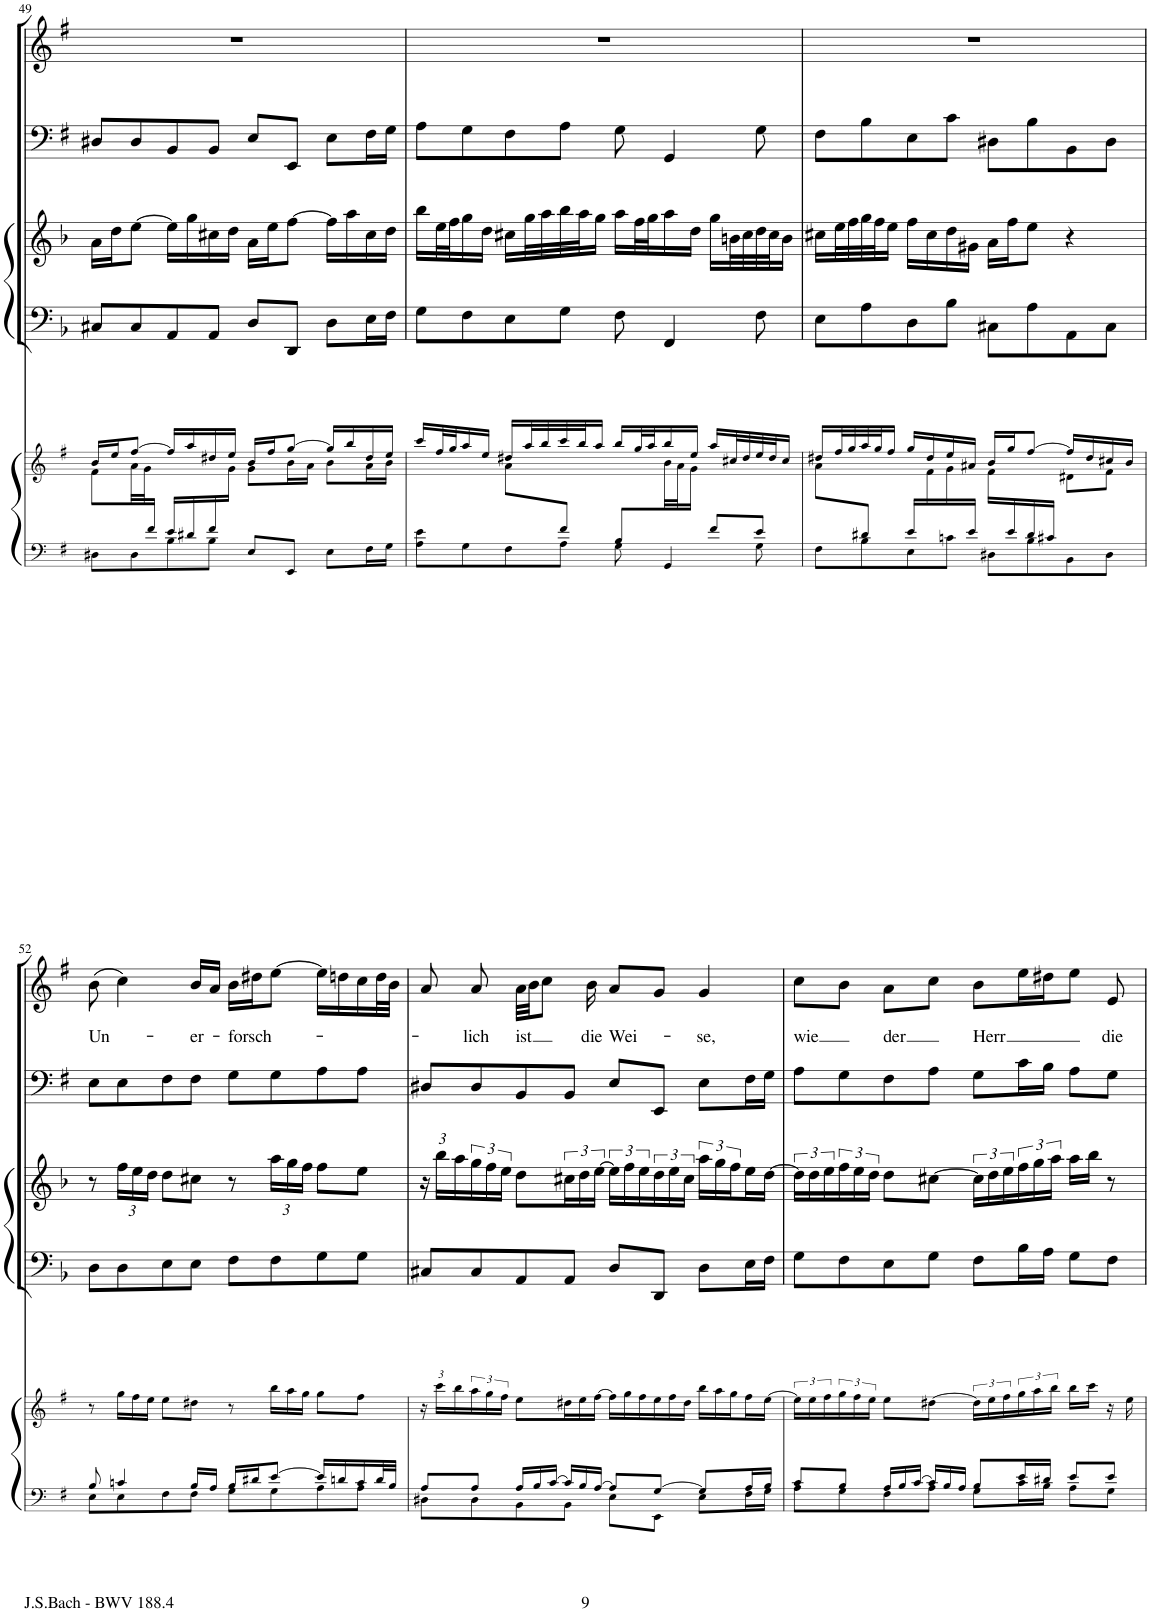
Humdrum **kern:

**kern	**kern	**kern	**kern	**kern	**kern	**text
*part4	*part4	*part3	*part3	*part2	*part1	*part1
*staff6	*staff5	*staff4	*staff3	*staff2	*staff1	*staff1
*I"Piano reduction	*	*I"Organo obligato	*	*I"Violoncello	*I"Alto	*
*I'Pno	*	*	*	*I'Vc	*	*
!!LO:PB:g=z
*clefF4	*clefG2	*clefF4	*clefG2	*clefF4	*clefG2	*
*	*	*Trd-1c-2	*Trd-1c-2	*	*	*
*k[f#]	*k[f#]	*k[b-]	*k[b-]	*k[f#]	*k[f#]	*
*M4/4	*M4/4	*M4/4	*M4/4	*M4/4	*M4/4	*
*met(c)	*met(c)	*met(c)	*met(c)	*met(c)	*met(c)	*
=49	=49	=49	=49	=49	=49	=49
*^	*^	*	*	*	*	*
8.ryy	8D#X\L	16b/LL	8f#\L	8C#X/L	16a\LL	8D#X/L	1r	.
.	.	16ee/J	.	.	16dd\J	.	.	.
.	8D#\	[8ff#/J	32a\LL	8C#/	[8ee\J	8D#/	.	.
.	.	.	32g\J	.	.	.	.	.
16f#/JJ	.	.	4ryy	.	.	.	.	.
16e/LL	8B\	16ff#/LL]	.	8AA/	16ee\LL]	8BB/	.	.
16d#X/	.	16aa/	.	.	16gg\	.	.	.
16f#/	8B\J	16dd#X/	.	8AA/J	16cc#X\	8BB/J	.	.
2ryy	.	16ee/JJ	16g\JJ	.	16dd\JJ	.	.	.
.	8E/L	16b/LL	8g\L	8D/L	16a\LL	8E/L	.	.
.	.	16ff#/J	.	.	16ee\J	.	.	.
.	8EE/J	[8gg/J	16b\L	8DD/J	[8ff\J	8EE/J	.	.
.	.	.	16a\JJ	.	.	.	.	.
.	8E\L	16gg/LL]	8b\L	8D\L	16ff\LL]	8E\L	.	.
.	.	16bb/	.	.	16aa\	.	.	.
.	16F#\L	16dd#/	16a\L	16E\L	16cc#\	16F#\L	.	.
16ryy	16G\JJ	16ee/JJ	16b\JJ	16F\JJ	16dd\JJ	16G\JJ	.	.
=50	=50	=50	=50	=50	=50	=50	=50	=50
4e\	8A\L	16ccc/LL	4ryy	8G\L	16bb-\LL	8A\L	1r	.
.	.	32ff#/L	.	.	32ee\L	.	.	.
.	.	32gg/J	.	.	32ff\J	.	.	.
.	8G\	16aa/	.	8F\	16gg\	8G\	.	.
.	.	16ee/JJ	.	.	16dd\JJ	.	.	.
8ryy	8F#\	16dd#X/LL	8a\L	8E\	16cc#X\LL	8F#\	.	.
.	.	32aa/L	.	.	32gg\L	.	.	.
.	.	32bb/	.	.	32aa\	.	.	.
8f#/J	8A\J	32ccc/	4ryy	8G\J	32bb-\	8A\J	.	.
.	.	32bb/J	.	.	32aa\J	.	.	.
.	.	16aa/JJ	.	.	16gg\JJ	.	.	.
8B/L	8G\	16bb/LL	.	8F\	16aa\LL	8G\	.	.
.	.	32gg/L	.	.	32ff\L	.	.	.
.	.	32aa/J	.	.	32gg\J	.	.	.
8ryy	4GG/	16bb/	32b\LL	4FF/	16aa\	4GG/	.	.
.	.	.	32a\J	.	.	.	.	.
.	.	16ee/JJ	16g\JJ	.	16dd\JJ	.	.	.
8f#/L	.	16aa/LL	4ryy	.	16gg\LL	.	.	.
.	.	32cc#X/L	.	.	32bn\L	.	.	.
.	.	32dd#/	.	.	32cc#\	.	.	.
8e/J	8G\	32ee/	.	8F\	32dd\	8G\	.	.
.	.	32dd#/J	.	.	32cc#\J	.	.	.
.	.	16cc#/JJ	.	.	16b\JJ	.	.	.
=51	=51	=51	=51	=51	=51	=51	=51	=51
8ryy	8F#\L	16dd#X/LL	8a\L	8E\L	16cc#X\LL	8F#\L	1r	.
.	.	32ff#/L	.	.	32ee\L	.	.	.
.	.	32gg/	.	.	32ff\	.	.	.
8d#X/J	8B\	32aa/	8.ryy	8A\	32gg\	8B\	.	.
.	.	32gg/J	.	.	32ff\J	.	.	.
.	.	16ff#/JJ	.	.	16ee\JJ	.	.	.
16e/LL	8E\	16gg/LL	.	8D\	16ff\LL	8E\	.	.
8ryy	.	16dd#/	16f#\	.	16cc#\	.	.	.
.	8cn\J	16ee/	16g\	8B-\J	16dd\	8c\J	.	.
16e/JJ	.	16a#X/JJ	16ryy	.	16g#X\JJ	.	.	.
16ryy	8D#X\L	16b/LL	16f#\LL	8C#X\L	16a\LL	8D#X\L	.	.
16e/	.	16gg/J	8.ryy	.	16ff\J	.	.	.
16d#/	8B\	[8ff#/J	.	8A\	8ee\J	8B\	.	.
16c#X/JJ	.	.	.	.	.	.	.	.
4ryy	8BB\	16ff#/LL]	8d#X\L	8AA\	4r	8BB\	.	.
.	.	16dd#/	.	.	.	.	.	.
.	8D#\J	16cc#X/	8f#\J	8C#\J	.	8D#\J	.	.
.	.	16b/JJ	.	.	.	.	.	.
*	*	*v	*v	*	*	*	*	*
!!LO:LB:g=z
=52	=52	=52	=52	=52	=52	=52	=52
!	!	!	!	!	!	!	!LO:LY:b
8B/	8E\L	8r	8D\L	8r	8E\L	(8b\	Un-
*	*	*Xbrackettup	*	*Xbrackettup	*	*	*
4cn/	8E\	24gg\LL	8D\	24ff\LL	8E\	4cc\)	.
.	.	24ff#\	.	24ee\	.	.	.
.	.	24ee\JJ	.	24dd\JJ	.	.	.
.	8F#\	8ee\L	8E\	8dd\L	8F#\	.	.
!	!	!	!	!	!	!	!LO:LY:b
16B/LL	8F#\J	8dd#X\J	8E\J	8cc#X\J	8F#\J	16b/LL	-er-
16A/JJ	.	.	.	.	.	16a/JJ	.
!	!	!	!	!	!	!	!LO:LY:b
16B/LL	8G\L	8r	8F\L	8r	8G\L	16b\LL	-forsch-
16d#X/J	.	.	.	.	.	16dd#X\J	.
[8e/J	8G\	24bb\LL	8F\	24aa\LL	8G\	[8ee\J	.
.	.	24aa\	.	24gg\	.	.	.
.	.	24gg\JJ	.	24ff\JJ	.	.	.
16e/LL]	8A\	8gg\L	8G\	8ff\L	8A\	16ee\LL]	.
16dn/	.	.	.	.	.	16ddn\	.
16c/	8A\J	8ff#\J	8G\J	8ee\J	8A\J	16cc\	.
32d/L	.	.	.	.	.	32dd\L	.
32B/JJJ	.	.	.	.	.	32b\JJJ	.
=53	=53	=53	=53	=53	=53	=53	=53
8A/L	8D#X\L	24r	8C#X/L	24r	8D#X/L	8a/	.
.	.	24ccc\LL	.	24bb-\LL	.	.	.
.	.	24bb\	.	24aa\	.	.	.
*	*	*brackettup	*	*brackettup	*	*	*
!	!	!	!	!	!	!	!LO:LY:b
8A/J	8D#\	24aa\	8C#/	24gg\	8D#/	8a/	-lich
.	.	24gg\	.	24ff\	.	.	.
.	.	24ff#\JJ	.	24ee\JJ	.	.	.
*Xbrackettup	*	*	*	*	*	*	*
!	!	!	!	!	!	!	!LO:LY:b
24A/LL	8BB\	8ee\L	8AA/	8dd\L	8BB/	32a\LLL	ist
.	.	.	.	.	.	32b\JJ	.
24B/	.	.	.	.	.	.	.
.	.	.	.	.	.	8cc\J	.
[24c/JJ	.	.	.	.	.	.	.
24c/LL]	8BB\J	24dd#X\L	8AA/J	24cc#X\L	8BB/J	.	.
24B/	.	24ee\	.	24dd\	.	.	.
!	!	!	!	!	!	!	!LO:LY:b
.	.	.	.	.	.	16b\	die
[24A/JJ	.	[24ff#\JJ	.	[24ee\JJ	.	.	.
!	!	!	!	!	!	!	!LO:LY:b
8A/L]	8E\L	24ff#\LL]	8D/L	24ee\LL]	8E/L	8a/L	Wei-
.	.	24gg\	.	24ff\	.	.	.
.	.	24ff#\	.	24ee\	.	.	.
[8G/J	8EE\J	24ee\	8DD/J	24dd\	8EE/J	8g/J	.
.	.	24ff#\	.	24ee\	.	.	.
.	.	24dd#\JJ	.	24cc#\JJ	.	.	.
!	!	!	!	!	!	!	!LO:LY:b
8G/L]	8E\L	24bb\LL	8D\L	24aa\LL	8E\L	4g/	-se,
.	.	24aa\	.	24gg\	.	.	.
.	.	24gg\	.	24ff\	.	.	.
16A/L	16F#\L	16ff#\	16E\L	16ee\	16F#\L	.	.
16B/JJ	16G\JJ	[16ee\JJ	16F\JJ	[16dd\JJ	16G\JJ	.	.
=54	=54	=54	=54	=54	=54	=54	=54
!	!	!	!	!	!	!	!LO:LY:b
8c/L	8A\L	24ee\LL]	8G\L	24dd\LL]	8A\L	8cc\L	wie
.	.	24ee\	.	24dd\	.	.	.
.	.	24ff#\	.	24ee\	.	.	.
8B/J	8G\	24gg\	8F\	24ff\	8G\	8b\J	.
.	.	24ff#\	.	24ee\	.	.	.
.	.	24ee\JJ	.	24dd\JJ	.	.	.
!	!	!	!	!	!	!	!LO:LY:b
24A/LL	8F#\	8ee\L	8E\	8dd\L	8F#\	8a\L	der
24B/	.	.	.	.	.	.	.
[24c/JJ	.	.	.	.	.	.	.
24c/LL]	8A\J	[8dd#X\J	8G\J	[8cc#X\J	8A\J	8cc\J	.
24B/	.	.	.	.	.	.	.
24A/JJ	.	.	.	.	.	.	.
!	!	!	!	!	!	!	!LO:LY:b
8B/L	8G\L	24dd#\LL]	8F\L	24cc#\LL]	8G\L	8b\L	Herr
.	.	24ee\	.	24dd\	.	.	.
.	.	24ff#\	.	24ee\	.	.	.
16e/L	16c\L	24gg\	16B-\L	24ff\	16c\L	16ee\L	.
.	.	24aa\	.	24gg\	.	.	.
16d#X/JJ	16B\JJ	.	16A\JJ	.	16B\JJ	16dd#X\J	.
.	.	24bb\JJ	.	24aa\JJ	.	.	.
8e/L	8A\L	16bb\LL	8G\L	16aa\LL	8A\L	8ee\J	.
.	.	16ccc\JJ	.	16bb-\JJ	.	.	.
!	!	!	!	!	!	!	!LO:LY:b
8e/J	8G\J	16r	8F\J	8r	8G\J	8e/	die
.	.	16ee\	.	.	.	.	.
*v	*v	*	*	*	*	*	*
=	=	=	=	=	=	=
*-	*-	*-	*-	*-	*-	*-
